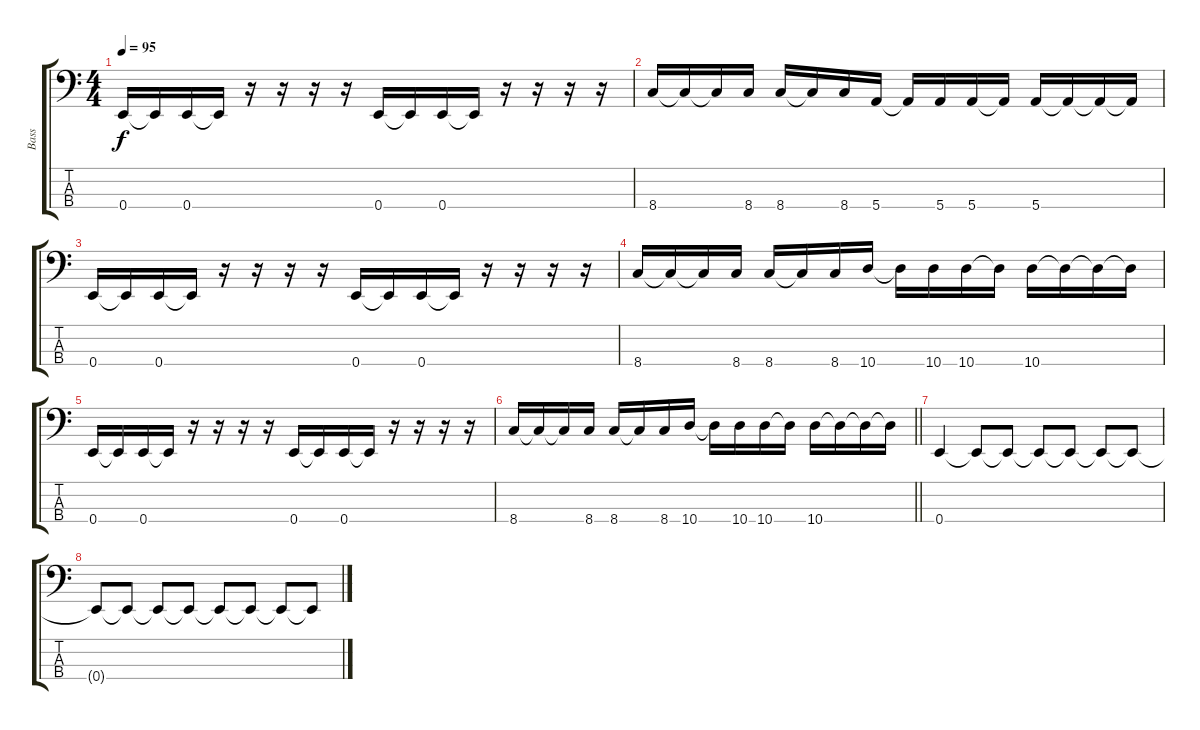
\track ("Bass" "Bass") {instrument electricbassfinger}
\staff {score tabs}
\tuning (G2 D2 A1 E1) {hide}
\ts (4 4)
\tempo 95
\clef f4
\ks c
0.4.16{dy f} 0.4{t}.16 0.4.16 0.4{t}.16 r.16 r.16 r.16 r.16 0.4.16 0.4{t}.16 0.4.16 0.4{t}.16 r.16 r.16 r.16 r.16 |
8.4.16 8.4{t}.16 8.4{t}.16 8.4.16 8.4.16 8.4{t}.16 8.4.16 5.4.16 5.4{t}.16 5.4.16 5.4.16 5.4{t}.16 5.4.16 5.4{t}.16 5.4{t}.16 5.4{t}.16 |
0.4.16 0.4{t}.16 0.4.16 0.4{t}.16 r.16 r.16 r.16 r.16 0.4.16 0.4{t}.16 0.4.16 0.4{t}.16 r.16 r.16 r.16 r.16 |
8.4.16 8.4{t}.16 8.4{t}.16 8.4.16 8.4.16 8.4{t}.16 8.4.16 10.4.16 10.4{t}.16 10.4.16 10.4.16 10.4{t}.16 10.4.16 10.4{t}.16 10.4{t}.16 10.4{t}.16 |
0.4.16 0.4{t}.16 0.4.16 0.4{t}.16 r.16 r.16 r.16 r.16 0.4.16 0.4{t}.16 0.4.16 0.4{t}.16 r.16 r.16 r.16 r.16 |
\barLineRight lightlight
8.4.16 8.4{t}.16 8.4{t}.16 8.4.16 8.4.16 8.4{t}.16 8.4.16 10.4.16 10.4{t}.16 10.4.16 10.4.16 10.4{t}.16 10.4.16 10.4{t}.16 10.4{t}.16 10.4{t}.16 |
0.4.4 0.4{t}.8 0.4{t}.8 0.4{t}.8 0.4{t}.8 0.4{t}.8 0.4{t}.8 |
0.4{t}.8 0.4{t}.8 0.4{t}.8 0.4{t}.8 0.4{t}.8 0.4{t}.8 0.4{t}.8 0.4{t}.8
